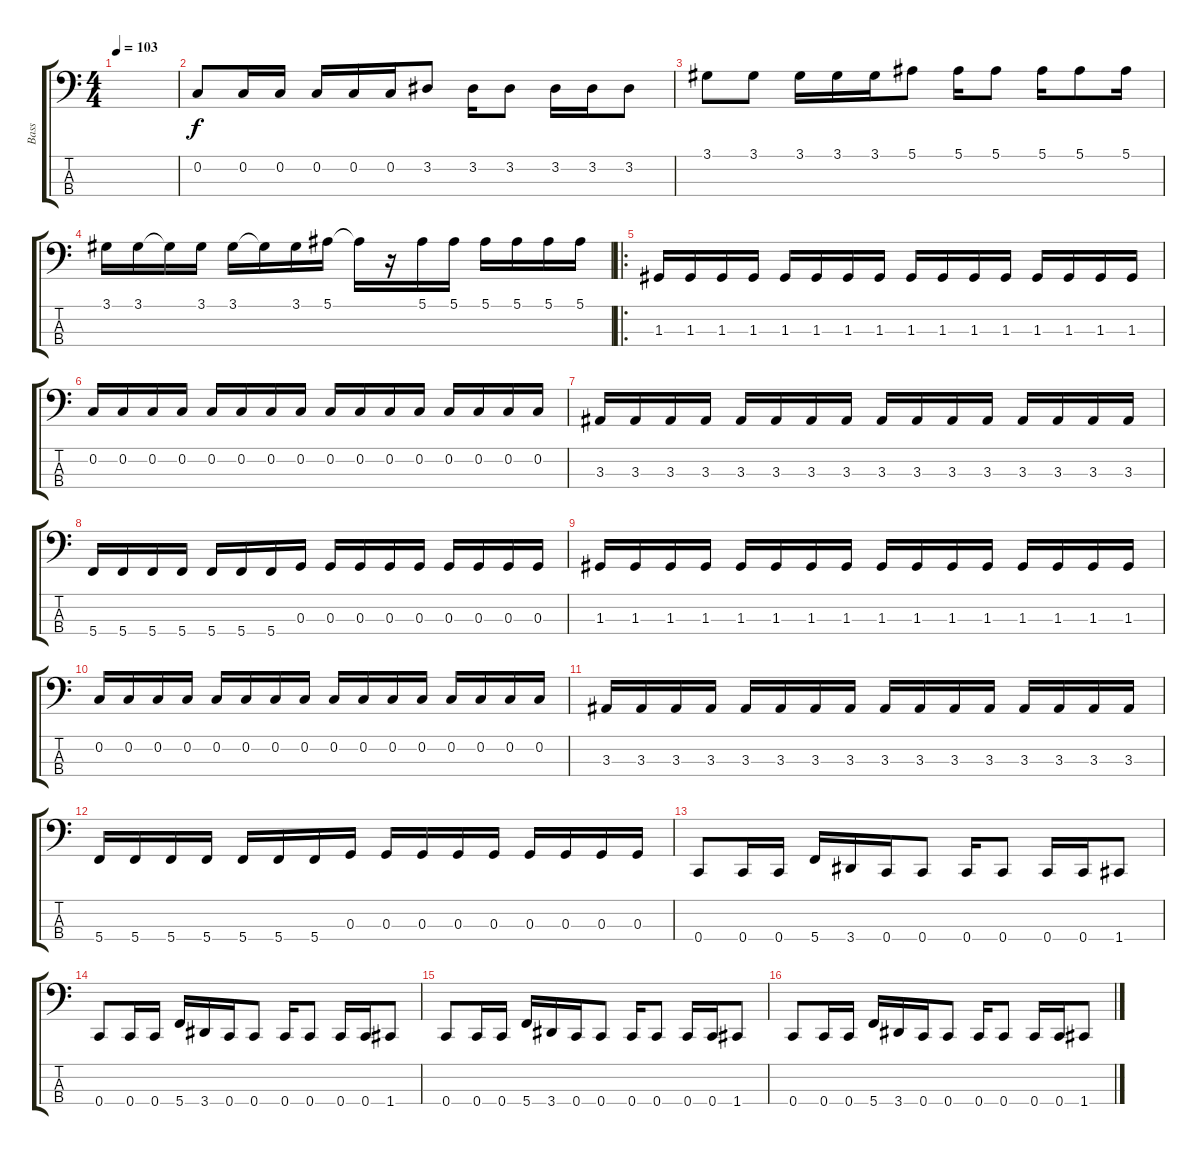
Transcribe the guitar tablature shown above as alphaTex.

\track ("Bass" "Bass") {instrument electricbasspick}
\staff {score tabs}
\tuning (F2 C2 G1 C1) {hide}
\ts (4 4)
\tempo 103
\clef f4
\ks c
|
0.2.8 0.2.16 0.2.16 0.2.16 0.2.16 0.2.16 3.2.8 3.2.16 3.2.8 3.2.16 3.2.16 3.2.8 |
3.1.8 3.1.8 3.1.16 3.1.16 3.1.16 5.1.8 5.1.16 5.1.8 5.1.16 5.1.8 5.1.16 |
3.1.16 3.1.16 3.1{t}.16 3.1.16 3.1.16 3.1{t}.16 3.1.16 5.1.16 5.1{t}.16 r.16 5.1.16 5.1.16 5.1.16 5.1.16 5.1.16 5.1.16 |
\ro
1.3.16 1.3.16 1.3.16 1.3.16 1.3.16 1.3.16 1.3.16 1.3.16 1.3.16 1.3.16 1.3.16 1.3.16 1.3.16 1.3.16 1.3.16 1.3.16 |
0.2.16 0.2.16 0.2.16 0.2.16 0.2.16 0.2.16 0.2.16 0.2.16 0.2.16 0.2.16 0.2.16 0.2.16 0.2.16 0.2.16 0.2.16 0.2.16 |
3.3.16 3.3.16 3.3.16 3.3.16 3.3.16 3.3.16 3.3.16 3.3.16 3.3.16 3.3.16 3.3.16 3.3.16 3.3.16 3.3.16 3.3.16 3.3.16 |
5.4.16 5.4.16 5.4.16 5.4.16 5.4.16 5.4.16 5.4.16 0.3.16 0.3.16 0.3.16 0.3.16 0.3.16 0.3.16 0.3.16 0.3.16 0.3.16 |
1.3.16 1.3.16 1.3.16 1.3.16 1.3.16 1.3.16 1.3.16 1.3.16 1.3.16 1.3.16 1.3.16 1.3.16 1.3.16 1.3.16 1.3.16 1.3.16 |
0.2.16 0.2.16 0.2.16 0.2.16 0.2.16 0.2.16 0.2.16 0.2.16 0.2.16 0.2.16 0.2.16 0.2.16 0.2.16 0.2.16 0.2.16 0.2.16 |
3.3.16 3.3.16 3.3.16 3.3.16 3.3.16 3.3.16 3.3.16 3.3.16 3.3.16 3.3.16 3.3.16 3.3.16 3.3.16 3.3.16 3.3.16 3.3.16 |
5.4.16 5.4.16 5.4.16 5.4.16 5.4.16 5.4.16 5.4.16 0.3.16 0.3.16 0.3.16 0.3.16 0.3.16 0.3.16 0.3.16 0.3.16 0.3.16 |
0.4.8 0.4.16 0.4.16 5.4.16 3.4.16 0.4.16 0.4.8 0.4.16 0.4.8 0.4.16 0.4.16 1.4.8 |
0.4.8 0.4.16 0.4.16 5.4.16 3.4.16 0.4.16 0.4.8 0.4.16 0.4.8 0.4.16 0.4.16 1.4.8 |
0.4.8 0.4.16 0.4.16 5.4.16 3.4.16 0.4.16 0.4.8 0.4.16 0.4.8 0.4.16 0.4.16 1.4.8 |
0.4.8 0.4.16 0.4.16 5.4.16 3.4.16 0.4.16 0.4.8 0.4.16 0.4.8 0.4.16 0.4.16 1.4.8
